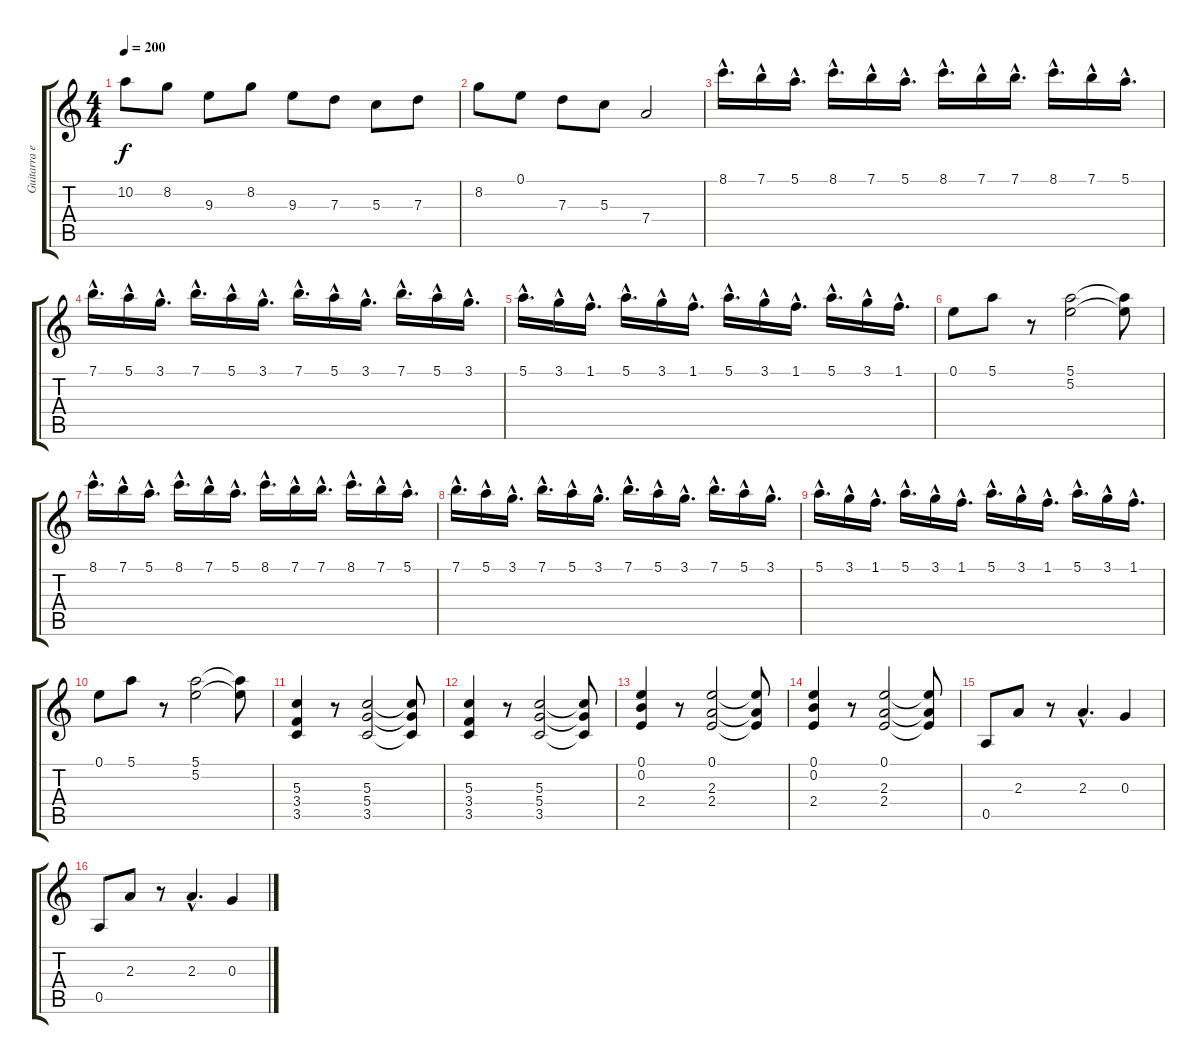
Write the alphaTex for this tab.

\track ("Guitarra eléctrica" "Guitarra e") {instrument distortionguitar}
\staff {score tabs}
\tuning (E4 B3 G3 D3 A2 E2) {hide}
\ts (4 4)
\tempo 200
\clef g2
\ks c
10.2.8{dy f} 8.2.8 9.3.8 8.2.8 9.3.8 7.3.8 5.3.8 7.3.8 |
8.2.8 0.1.8 7.3.8 5.3.8 7.4.2 |
8.1{hac}.16{d} 7.1{hac}.16 5.1{hac}.16{d} 8.1{hac}.16{d} 7.1{hac}.16 5.1{hac}.16{d} 8.1{hac}.16{d} 7.1{hac}.16 7.1{hac}.16{d} 8.1{hac}.16{d} 7.1{hac}.16 5.1{hac}.16{d} |
7.1{hac}.16{d} 5.1{hac}.16 3.1{hac}.16{d} 7.1{hac}.16{d} 5.1{hac}.16 3.1{hac}.16{d} 7.1{hac}.16{d} 5.1{hac}.16 3.1{hac}.16{d} 7.1{hac}.16{d} 5.1{hac}.16 3.1{hac}.16{d} |
5.1{hac}.16{d} 3.1{hac}.16 1.1{hac}.16{d} 5.1{hac}.16{d} 3.1{hac}.16 1.1{hac}.16{d} 5.1{hac}.16{d} 3.1{hac}.16 1.1{hac}.16{d} 5.1{hac}.16{d} 3.1{hac}.16 1.1{hac}.16{d} |
0.1.8 5.1.8 r.8 (5.1 5.2).2 (5.1{t} 5.2{t}).8 |
8.1{hac}.16{d} 7.1{hac}.16 5.1{hac}.16{d} 8.1{hac}.16{d} 7.1{hac}.16 5.1{hac}.16{d} 8.1{hac}.16{d} 7.1{hac}.16 7.1{hac}.16{d} 8.1{hac}.16{d} 7.1{hac}.16 5.1{hac}.16{d} |
7.1{hac}.16{d} 5.1{hac}.16 3.1{hac}.16{d} 7.1{hac}.16{d} 5.1{hac}.16 3.1{hac}.16{d} 7.1{hac}.16{d} 5.1{hac}.16 3.1{hac}.16{d} 7.1{hac}.16{d} 5.1{hac}.16 3.1{hac}.16{d} |
5.1{hac}.16{d} 3.1{hac}.16 1.1{hac}.16{d} 5.1{hac}.16{d} 3.1{hac}.16 1.1{hac}.16{d} 5.1{hac}.16{d} 3.1{hac}.16 1.1{hac}.16{d} 5.1{hac}.16{d} 3.1{hac}.16 1.1{hac}.16{d} |
0.1.8 5.1.8 r.8 (5.1 5.2).2 (5.1{t} 5.2{t}).8 |
(5.3 3.4 3.5).4 r.8 (5.3 5.4 3.5).2 (5.3{t} 5.4{t} 3.5{t}).8 |
(5.3 3.4 3.5).4 r.8 (5.3 5.4 3.5).2 (5.3{t} 5.4{t} 3.5{t}).8 |
(0.1 0.2 2.4).4 r.8 (0.1 2.3 2.4).2 (0.1{t} 2.3{t} 2.4{t}).8 |
(0.1 0.2 2.4).4 r.8 (0.1 2.3 2.4).2 (0.1{t} 2.3{t} 2.4{t}).8 |
0.5.8 2.3.8 r.8 2.3{hac}.4{d} 0.3.4 |
0.5.8 2.3.8 r.8 2.3{hac}.4{d} 0.3.4
